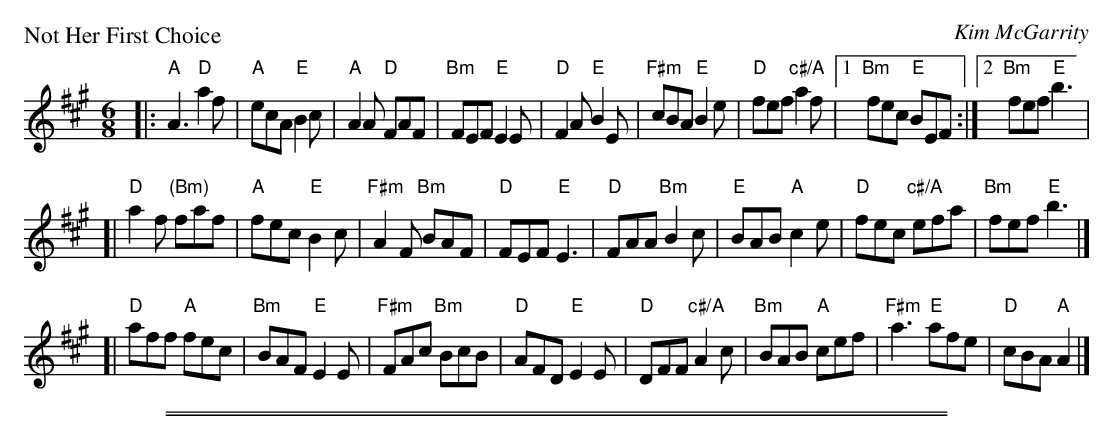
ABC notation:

X:1
P: Not Her First Choice
C: Kim McGarrity
M: 6/8
L: 1/8
K: A
|:"A"A3     "D"a2f |  "A"ecA "E"B2c |  "A"A2A    "D"FAF | "Bm"FEF  "E"E2E \
| "D"F2A    "E"B2E |"F#m"cBA "E"B2e |  "D"fef "c#/A"a2f |1"Bm"fec  "E"BEF :|2 "Bm"fef "E"b3 |
[|"D"a2f "(Bm)"faf |  "A"fec "E"B2c |"F#m"A2F   "Bm"BAF |  "D"FEF  "E"E3  \
| "D"FAA   "Bm"B2c |  "E"BAB "A"c2e |  "D"fec "c#/A"efa |  "Bm"fef "E"b3  |]
[|"D"aff    "A"fec | "Bm"BAF "E"E2E |"F#m"FAc   "Bm"BcB |  "D"AFD  "E"E2E \
| "D"DFF "c#/A"A2c | "Bm"BAB "A"cef |"F#m"a3     "E"afe |  "D"cBA  "A"A2  |]
